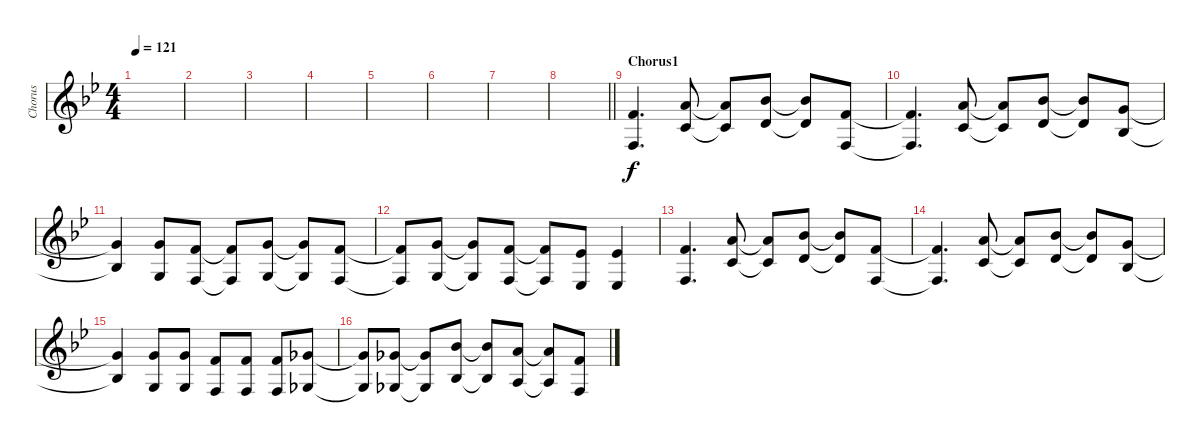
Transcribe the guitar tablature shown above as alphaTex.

\track ("Chorus" "Chorus") {instrument lead6voice}
\staff {score}
\tuning (E4 B3 G3 D3 A2 E2) {hide}
\ts (4 4)
\tempo 121
\clef g2
\ks bb
|
|
|
|
|
|
|
\barLineRight lightlight
|
\section ("" "Chorus1")
(1.1 3.4).4{d} (5.1 1.2).8 (5.1{t} 1.2{t}).8 (6.1 3.2).8 (6.1{t} 3.2{t}).8 (1.1 3.4).8 |
(1.1{t} 3.4{t}).4{d} (5.1 1.2).8 (5.1{t} 1.2{t}).8 (6.1 3.2).8 (6.1{t} 3.2{t}).8 (3.1 3.3).8 |
(3.1{t} 3.3{t}).4 (3.1 0.3).8 (1.1 3.4).8 (1.1{t} 3.4{t}).8 (3.1 0.3).8 (3.1{t} 0.3{t}).8 (1.1 3.4).8 |
(1.1{t} 3.4{t}).8 (3.1 0.3).8 (3.1{t} 0.3{t}).8 (1.1 3.4).8 (1.1{t} 3.4{t}).8 (4.2 1.4).8 (4.2 1.4).4 |
(1.1 3.4).4{d} (5.1 1.2).8 (5.1{t} 1.2{t}).8 (6.1 3.2).8 (6.1{t} 3.2{t}).8 (1.1 3.4).8 |
(1.1{t} 3.4{t}).4{d} (5.1 1.2).8 (5.1{t} 1.2{t}).8 (6.1 3.2).8 (6.1{t} 3.2{t}).8 (3.1 3.3).8 |
(3.1{t} 3.3{t}).4 (3.1 0.3).8 (3.1 0.3).8 (1.1 3.4).8 (1.1 3.4).8 (1.1 3.4).8 (2.1 4.4).8 |
(2.1{t} 4.4{t}).8 (2.1 4.4).8 (2.1{t} 4.4{t}).8 (6.1 3.3).8 (6.1{t} 3.3{t}).8 (5.1 2.3).8 (5.1{t} 2.3{t}).8 (1.1 3.4).8
